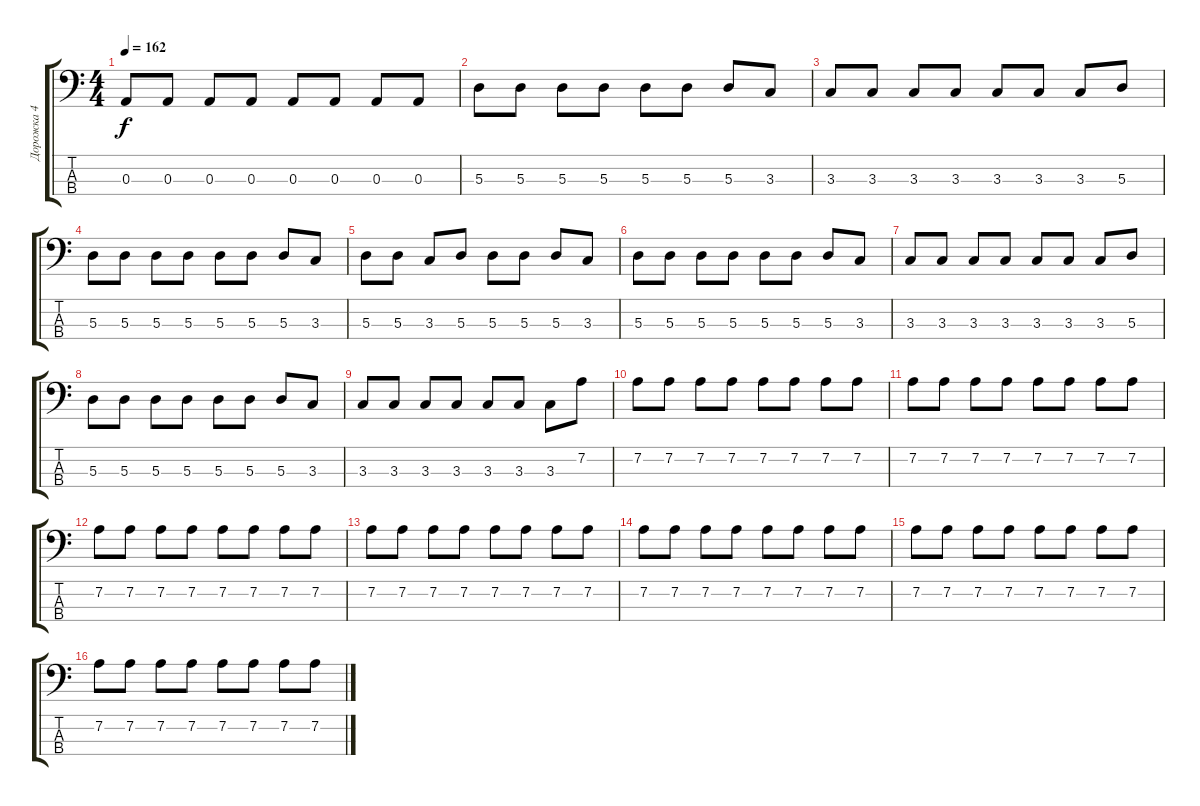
\track ("Дорожка 4" "Дорожка 4") {instrument electricbassfinger}
\staff {score tabs}
\tuning (G2 D2 A1 E1) {hide}
\ts (4 4)
\tempo 162
\clef f4
\ks c
0.3.8{dy f} 0.3.8 0.3.8 0.3.8 0.3.8 0.3.8 0.3.8 0.3.8 |
5.3.8 5.3.8 5.3.8 5.3.8 5.3.8 5.3.8 5.3.8 3.3.8 |
3.3.8 3.3.8 3.3.8 3.3.8 3.3.8 3.3.8 3.3.8 5.3.8 |
5.3.8 5.3.8 5.3.8 5.3.8 5.3.8 5.3.8 5.3.8 3.3.8 |
5.3.8 5.3.8 3.3.8 5.3.8 5.3.8 5.3.8 5.3.8 3.3.8 |
5.3.8 5.3.8 5.3.8 5.3.8 5.3.8 5.3.8 5.3.8 3.3.8 |
3.3.8 3.3.8 3.3.8 3.3.8 3.3.8 3.3.8 3.3.8 5.3.8 |
5.3.8 5.3.8 5.3.8 5.3.8 5.3.8 5.3.8 5.3.8 3.3.8 |
3.3.8 3.3.8 3.3.8 3.3.8 3.3.8 3.3.8 3.3.8 7.2.8 |
7.2.8 7.2.8 7.2.8 7.2.8 7.2.8 7.2.8 7.2.8 7.2.8 |
7.2.8 7.2.8 7.2.8 7.2.8 7.2.8 7.2.8 7.2.8 7.2.8 |
7.2.8 7.2.8 7.2.8 7.2.8 7.2.8 7.2.8 7.2.8 7.2.8 |
7.2.8 7.2.8 7.2.8 7.2.8 7.2.8 7.2.8 7.2.8 7.2.8 |
7.2.8 7.2.8 7.2.8 7.2.8 7.2.8 7.2.8 7.2.8 7.2.8 |
7.2.8 7.2.8 7.2.8 7.2.8 7.2.8 7.2.8 7.2.8 7.2.8 |
7.2.8 7.2.8 7.2.8 7.2.8 7.2.8 7.2.8 7.2.8 7.2.8
